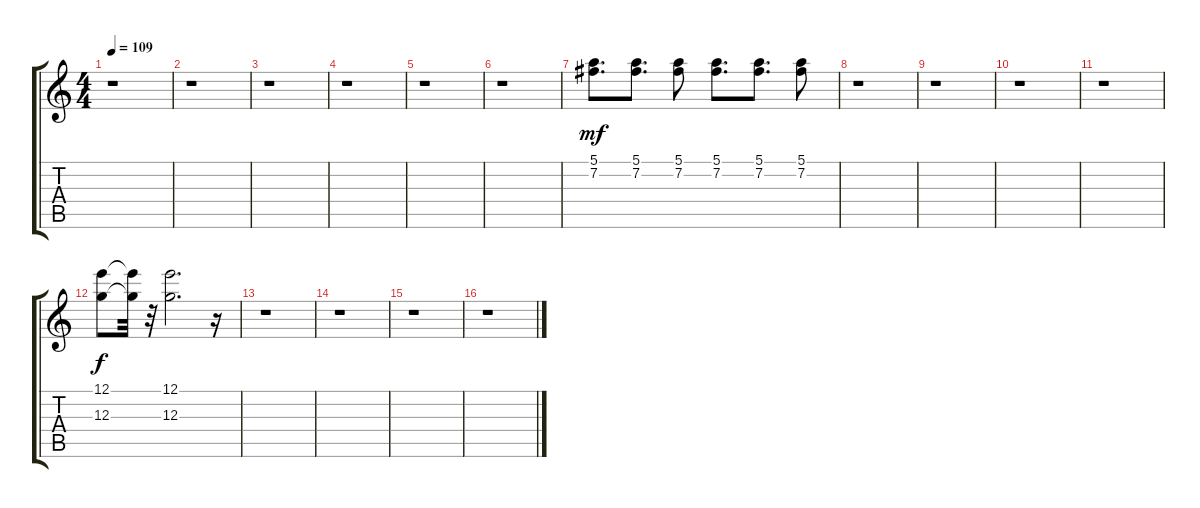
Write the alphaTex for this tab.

\track "" {instrument electricguitarmuted}
\staff {score tabs}
\tuning (E4 B3 G3 D3 A2 E2) {hide}
\ts (4 4)
\tempo 109
\clef g2
\ks c
r.1{dy mf} |
r.1 |
r.1 |
r.1 |
r.1 |
r.1 |
(5.1 7.2).8{d} (5.1 7.2).8{d} (5.1 7.2).8 (5.1 7.2).8{d} (5.1 7.2).8{d} (5.1 7.2).8 |
r.1 |
r.1 |
r.1 |
r.1 |
(12.1 12.3).8{dy f} (12.1{t} 12.3{t}).32 r.32 (12.1 12.3).2{d} r.16 |
r.1 |
r.1 |
r.1 |
r.1
